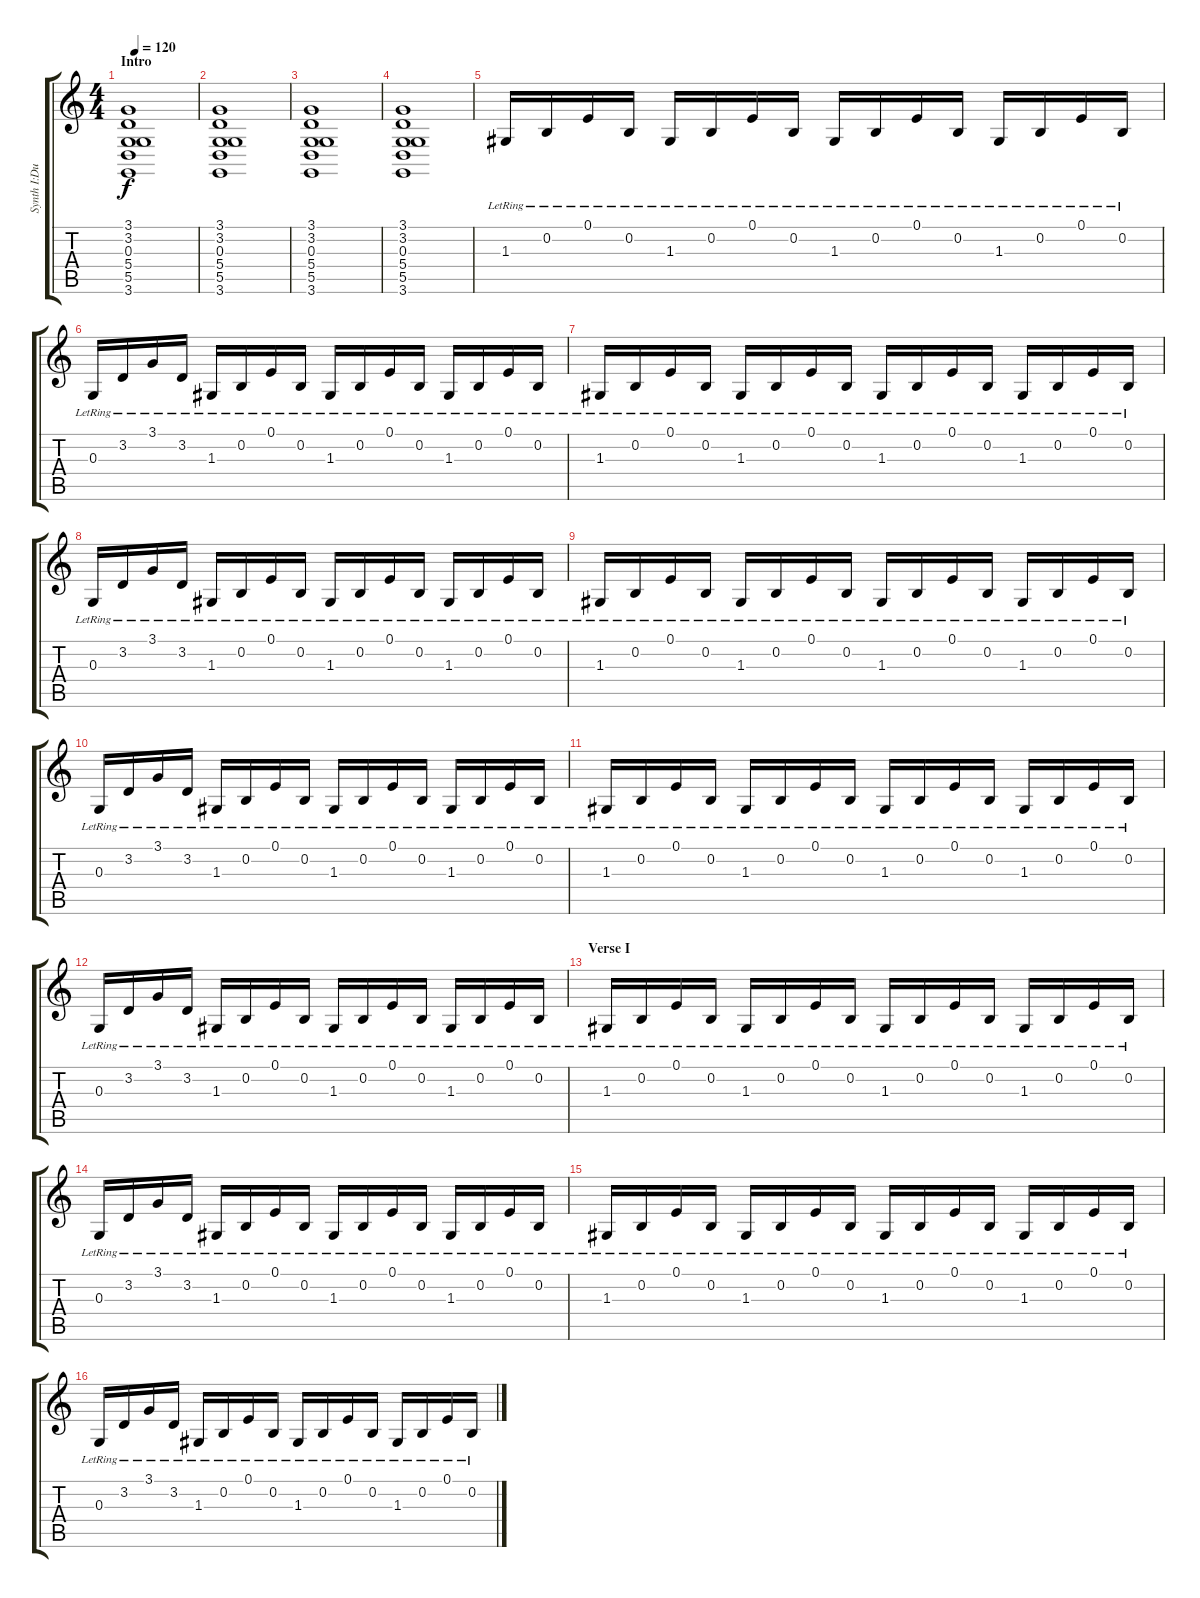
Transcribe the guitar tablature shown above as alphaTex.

\track ("Synth I:Dual Voice" "Synth I:Du") {instrument churchorgan}
\staff {score tabs}
\tuning (E4 B3 G3 D3 A2 E2) {hide}
\ts (4 4)
\section ("" "Intro")
\tempo 120
\clef g2
\ks c
(3.1 3.2 0.3 5.4 5.5 3.6).1{dy f instrument churchorgan} |
(3.1 3.2 0.3 5.4 5.5 3.6).1 |
(3.1 3.2 0.3 5.4 5.5 3.6).1 |
(3.1 3.2 0.3 5.4 5.5 3.6).1 |
1.3{lr}.16 0.2{lr}.16 0.1{lr}.16 0.2{lr}.16 1.3{lr}.16 0.2{lr}.16 0.1{lr}.16 0.2{lr}.16 1.3{lr}.16 0.2{lr}.16 0.1{lr}.16 0.2{lr}.16 1.3{lr}.16 0.2{lr}.16 0.1{lr}.16 0.2{lr}.16 |
0.3{lr}.16 3.2{lr}.16 3.1{lr}.16 3.2{lr}.16 1.3{lr}.16 0.2{lr}.16 0.1{lr}.16 0.2{lr}.16 1.3{lr}.16 0.2{lr}.16 0.1{lr}.16 0.2{lr}.16 1.3{lr}.16 0.2{lr}.16 0.1{lr}.16 0.2{lr}.16 |
1.3{lr}.16 0.2{lr}.16 0.1{lr}.16 0.2{lr}.16 1.3{lr}.16 0.2{lr}.16 0.1{lr}.16 0.2{lr}.16 1.3{lr}.16 0.2{lr}.16 0.1{lr}.16 0.2{lr}.16 1.3{lr}.16 0.2{lr}.16 0.1{lr}.16 0.2{lr}.16 |
0.3{lr}.16 3.2{lr}.16 3.1{lr}.16 3.2{lr}.16 1.3{lr}.16 0.2{lr}.16 0.1{lr}.16 0.2{lr}.16 1.3{lr}.16 0.2{lr}.16 0.1{lr}.16 0.2{lr}.16 1.3{lr}.16 0.2{lr}.16 0.1{lr}.16 0.2{lr}.16 |
1.3{lr}.16 0.2{lr}.16 0.1{lr}.16 0.2{lr}.16 1.3{lr}.16 0.2{lr}.16 0.1{lr}.16 0.2{lr}.16 1.3{lr}.16 0.2{lr}.16 0.1{lr}.16 0.2{lr}.16 1.3{lr}.16 0.2{lr}.16 0.1{lr}.16 0.2{lr}.16 |
0.3{lr}.16 3.2{lr}.16 3.1{lr}.16 3.2{lr}.16 1.3{lr}.16 0.2{lr}.16 0.1{lr}.16 0.2{lr}.16 1.3{lr}.16 0.2{lr}.16 0.1{lr}.16 0.2{lr}.16 1.3{lr}.16 0.2{lr}.16 0.1{lr}.16 0.2{lr}.16 |
1.3{lr}.16 0.2{lr}.16 0.1{lr}.16 0.2{lr}.16 1.3{lr}.16 0.2{lr}.16 0.1{lr}.16 0.2{lr}.16 1.3{lr}.16 0.2{lr}.16 0.1{lr}.16 0.2{lr}.16 1.3{lr}.16 0.2{lr}.16 0.1{lr}.16 0.2{lr}.16 |
0.3{lr}.16 3.2{lr}.16 3.1{lr}.16 3.2{lr}.16 1.3{lr}.16 0.2{lr}.16 0.1{lr}.16 0.2{lr}.16 1.3{lr}.16 0.2{lr}.16 0.1{lr}.16 0.2{lr}.16 1.3{lr}.16 0.2{lr}.16 0.1{lr}.16 0.2{lr}.16 |
\section ("" "Verse I")
1.3{lr}.16 0.2{lr}.16 0.1{lr}.16 0.2{lr}.16 1.3{lr}.16 0.2{lr}.16 0.1{lr}.16 0.2{lr}.16 1.3{lr}.16 0.2{lr}.16 0.1{lr}.16 0.2{lr}.16 1.3{lr}.16 0.2{lr}.16 0.1{lr}.16 0.2{lr}.16 |
0.3{lr}.16 3.2{lr}.16 3.1{lr}.16 3.2{lr}.16 1.3{lr}.16 0.2{lr}.16 0.1{lr}.16 0.2{lr}.16 1.3{lr}.16 0.2{lr}.16 0.1{lr}.16 0.2{lr}.16 1.3{lr}.16 0.2{lr}.16 0.1{lr}.16 0.2{lr}.16 |
1.3{lr}.16 0.2{lr}.16 0.1{lr}.16 0.2{lr}.16 1.3{lr}.16 0.2{lr}.16 0.1{lr}.16 0.2{lr}.16 1.3{lr}.16 0.2{lr}.16 0.1{lr}.16 0.2{lr}.16 1.3{lr}.16 0.2{lr}.16 0.1{lr}.16 0.2{lr}.16 |
0.3{lr}.16 3.2{lr}.16 3.1{lr}.16 3.2{lr}.16 1.3{lr}.16 0.2{lr}.16 0.1{lr}.16 0.2{lr}.16 1.3{lr}.16 0.2{lr}.16 0.1{lr}.16 0.2{lr}.16 1.3{lr}.16 0.2{lr}.16 0.1{lr}.16 0.2{lr}.16
